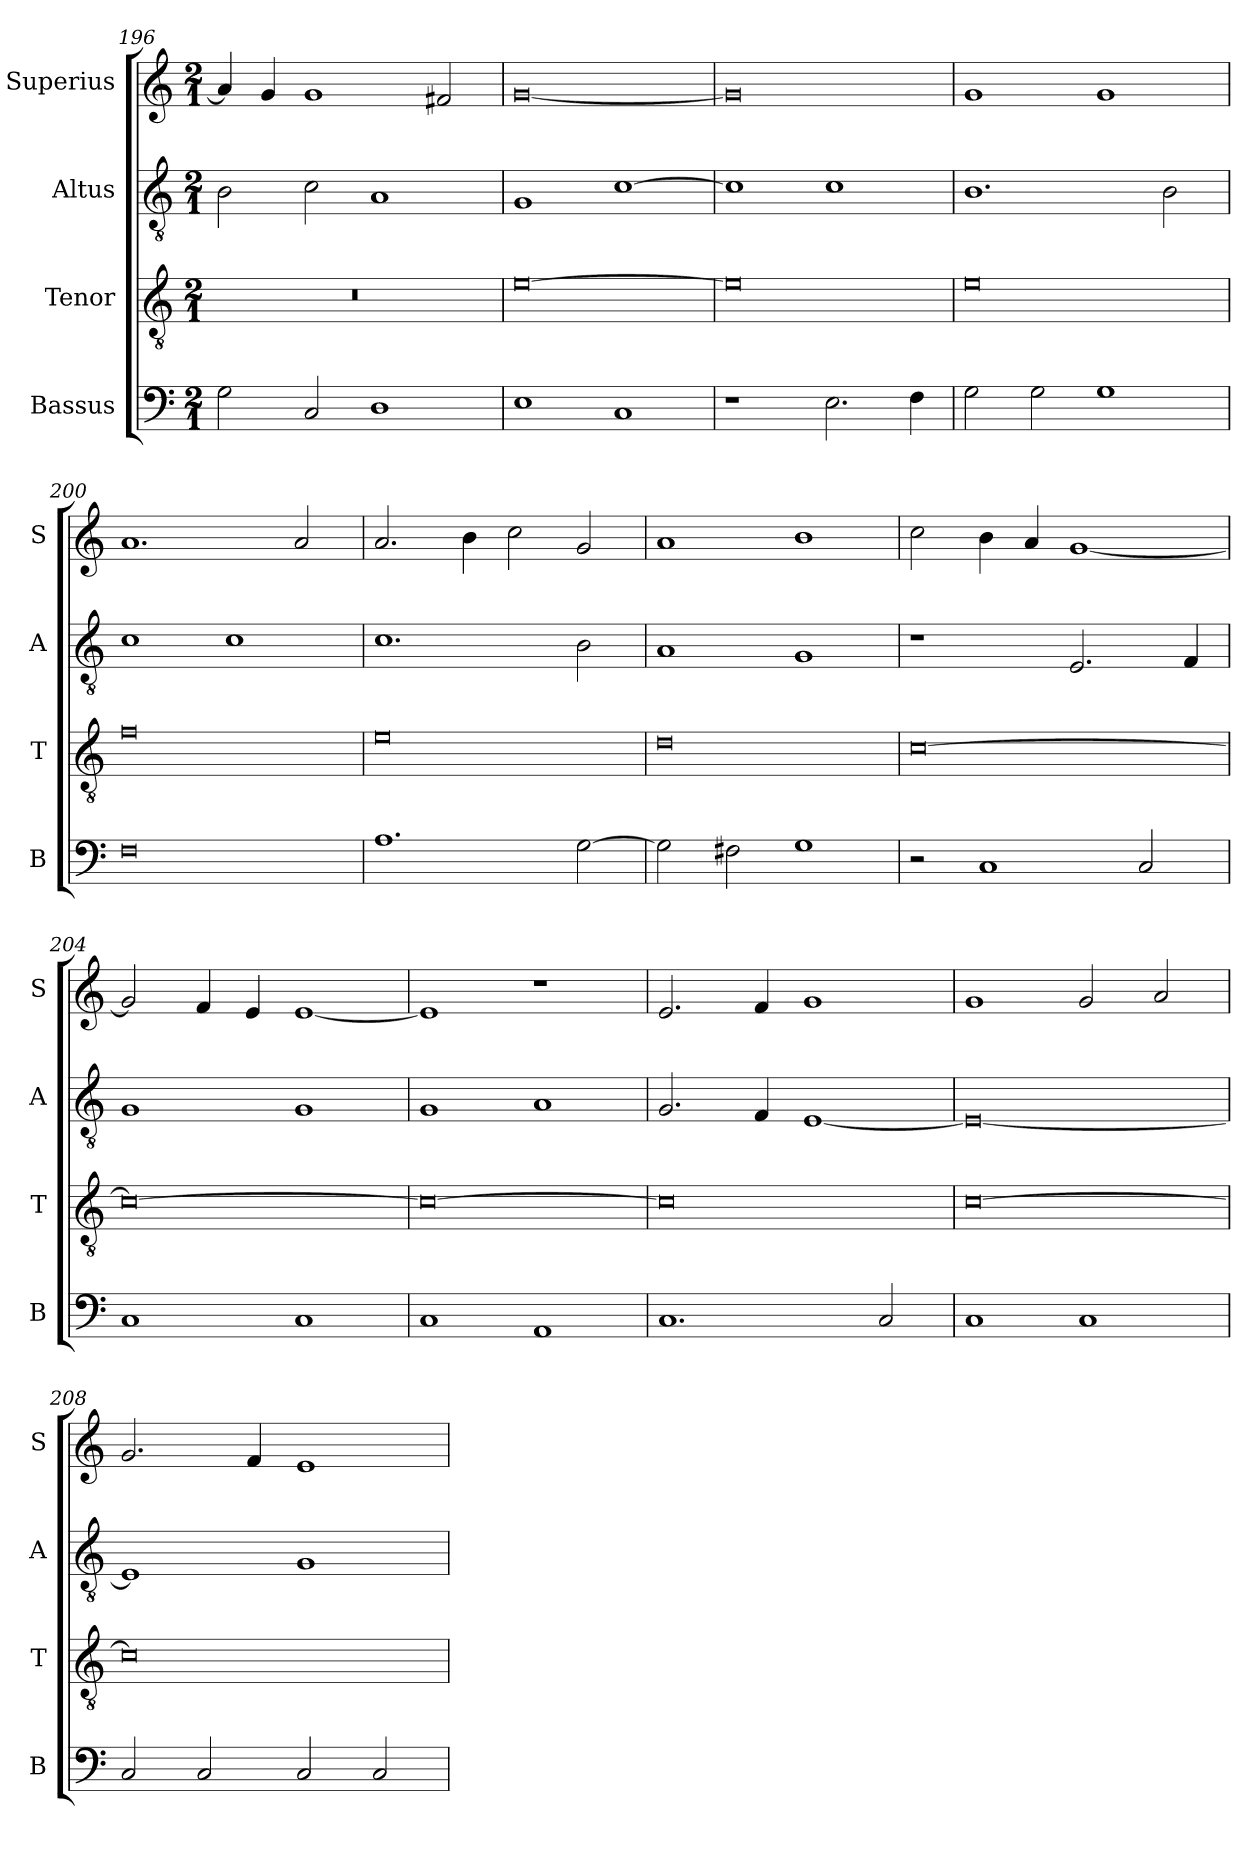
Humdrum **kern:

**kern	**kern	**kern	**kern
*part4	*part3	*part2	*part1
*staff4	*staff3	*staff2	*staff1
*I"Bassus	*I"Tenor	*I"Altus	*I"Superius
*I'B	*I'T	*I'A	*I'S
*clefF4	*clefGv2	*clefGv2	*clefG2
*k[]	*k[]	*k[]	*k[]
*M2/1	*M2/1	*M2/1	*M2/1
=196	=196	=196	=196
2G	0r	2B	4a]
.	.	.	4g
2C	.	2c	1g
1D	.	1A	.
.	.	.	2f#X
=197	=197	=197	=197
1E	[0e	1G	[0g
1C	.	[1c	.
=198	=198	=198	=198
1r	0e]	1c]	0g]
2.E	.	1c	.
4F	.	.	.
=199	=199	=199	=199
2G	0e	1.B	1g
2G	.	.	.
1G	.	.	1g
.	.	2B	.
=200	=200	=200	=200
0F	0f	1c	1.a
.	.	1c	.
.	.	.	2a
=201	=201	=201	=201
1.A	0e	1.c	2.a
.	.	.	4b
.	.	.	2cc
[2G	.	2B	2g
=202	=202	=202	=202
2G]	0d	1A	1a
2F#X	.	.	.
1G	.	1G	1b
=203	=203	=203	=203
2r	[0c	1r	2cc
1C	.	.	4b
.	.	.	4a
.	.	2.E	[1g
2C	.	.	.
.	.	4F	.
=204	=204	=204	=204
1C	0c_	1G	2g]
.	.	.	4f
.	.	.	4e
1C	.	1G	[1e
=205	=205	=205	=205
1C	0c_	1G	1e]
1AA	.	1A	1r
=206	=206	=206	=206
1.C	0c]	2.G	2.e
.	.	4F	4f
.	.	[1E	1g
2C	.	.	.
=207	=207	=207	=207
1C	[0c	0E_	1g
1C	.	.	2g
.	.	.	2a
=208	=208	=208	=208
2C	0c]	1E]	2.g
2C	.	.	.
.	.	.	4f
2C	.	1G	1e
2C	.	.	.
=	=	=	=
*-	*-	*-	*-
